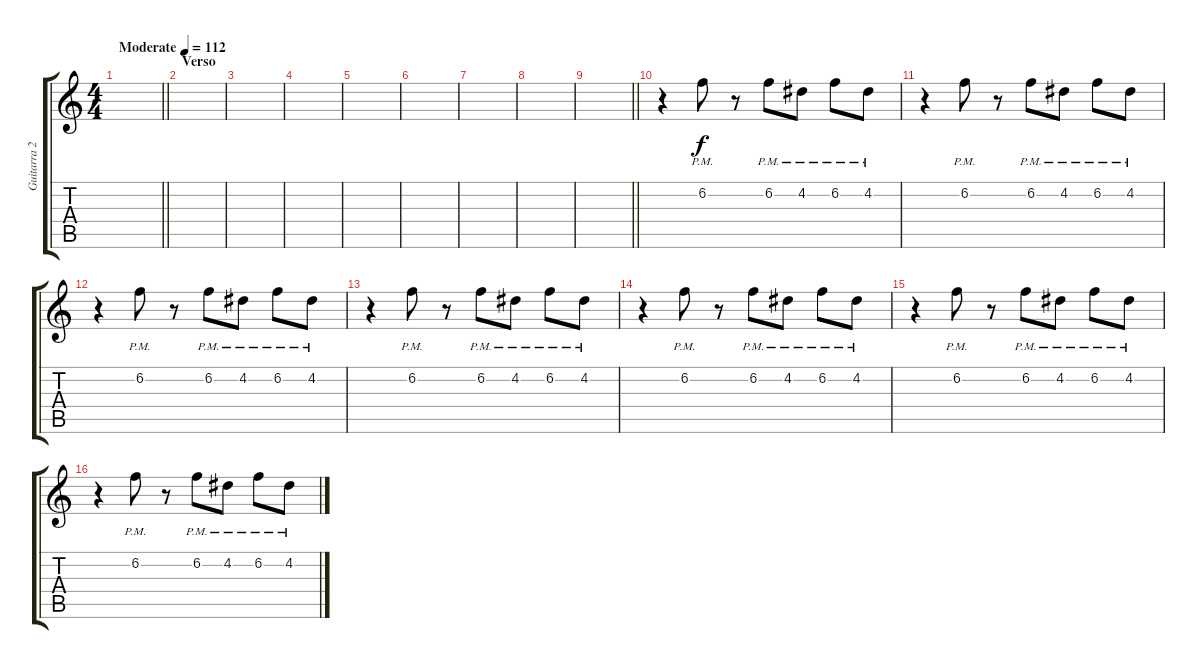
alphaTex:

\track ("Guitarra 2" "Guitarra 2") {instrument overdrivenguitar}
\staff {score tabs}
\tuning (E4 B3 G3 D3 A2 E2) {hide}
\ts (4 4)
\tempo (112 "Moderate")
\clef g2
\barLineRight lightlight
\ks c
|
\section ("" "Verso")
|
|
|
|
|
|
|
\barLineRight lightlight
|
\section ("" "")
r.4 6.2{pm}.8 r.8 6.2{pm}.8 4.2{pm}.8 6.2{pm}.8 4.2{pm}.8 |
r.4 6.2{pm}.8 r.8 6.2{pm}.8 4.2{pm}.8 6.2{pm}.8 4.2{pm}.8 |
r.4 6.2{pm}.8 r.8 6.2{pm}.8 4.2{pm}.8 6.2{pm}.8 4.2{pm}.8 |
r.4 6.2{pm}.8 r.8 6.2{pm}.8 4.2{pm}.8 6.2{pm}.8 4.2{pm}.8 |
r.4 6.2{pm}.8 r.8 6.2{pm}.8 4.2{pm}.8 6.2{pm}.8 4.2{pm}.8 |
r.4 6.2{pm}.8 r.8 6.2{pm}.8 4.2{pm}.8 6.2{pm}.8 4.2{pm}.8 |
r.4 6.2{pm}.8 r.8 6.2{pm}.8 4.2{pm}.8 6.2{pm}.8 4.2{pm}.8
